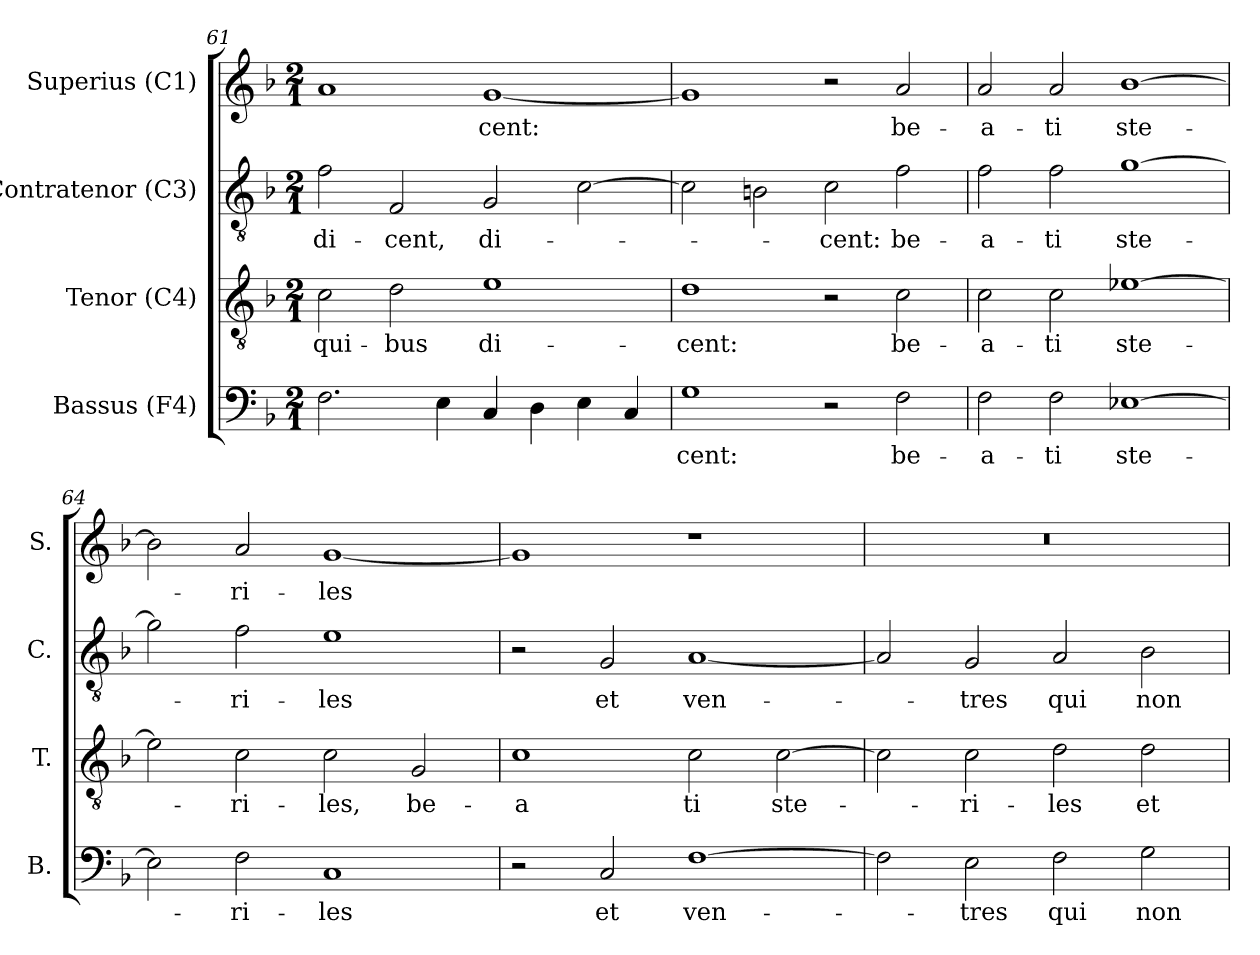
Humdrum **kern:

**kern	**text	**kern	**text	**kern	**text	**kern	**text
*part4	*part4	*part3	*part3	*part2	*part2	*part1	*part1
*staff4	*staff4	*staff3	*staff3	*staff2	*staff2	*staff1	*staff1
*I"Bassus (F4)	*	*I"Tenor (C4)	*	*I"Contratenor (C3)	*	*I"Superius (C1)	*
*I'B.	*	*I'T.	*	*I'C.	*	*I'S.	*
*clefF4	*	*clefGv2	*	*clefGv2	*	*clefG2	*
*	*	*ITrd7c12	*	*ITrd7c12	*	*	*
*k[b-]	*	*k[b-]	*	*k[b-]	*	*k[b-]	*
*F:	*	*F:	*	*F:	*	*F:	*
*M2/1	*	*M2/1	*	*M2/1	*	*M2/1	*
=61	=61	=61	=61	=61	=61	=61	=61
!	!	!	!LO:LY:b:color=#000000	!	!	!	!
!	!	!	!	!	!LO:LY:b:color=#000000	!	!
2.Fi\	.	2Ci\	qui-	2Fi\	di-	1ai	.
!	!	!	!LO:LY:b:color=#000000	!	!	!	!
!	!	!	!	!	!LO:LY:b:color=#000000	!	!
.	.	2Di\	-bus	2FFi/	-cent,	.	.
4Ei\	.	.	.	.	.	.	.
!	!	!	!LO:LY:b:color=#000000	!	!	!	!
!	!	!	!	!	!LO:LY:b:color=#000000	!	!
!	!	!	!	!	!	!	!LO:LY:b:color=#000000
4Ci/	.	1Ei	di-	2GGi/	di-	[1gi	-cent:
4Di\	.	.	.	.	.	.	.
4Ei\	.	.	.	[2Ci\	.	.	.
4Ci/	.	.	.	.	.	.	.
=62	=62	=62	=62	=62	=62	=62	=62
!	!LO:LY:b:color=#000000	!	!	!	!	!	!
!	!	!	!LO:LY:b:color=#000000	!	!	!	!
1Gi	-cent:	1Di	-cent:	2Ci\]	.	1gi]	.
.	.	.	.	2BBi\	.	.	.
!	!	!	!	!	!LO:LY:b:color=#000000	!	!
2r	.	2r	.	2Ci\	-cent:	2r	.
!	!LO:LY:b:color=#000000	!	!	!	!	!	!
!	!	!	!LO:LY:b:color=#000000	!	!	!	!
!	!	!	!	!	!LO:LY:b:color=#000000	!	!
!	!	!	!	!	!	!	!LO:LY:b:color=#000000
2Fi\	be-	2Ci\	be-	2Fi\	be-	2ai/	be-
=63	=63	=63	=63	=63	=63	=63	=63
!	!LO:LY:b:color=#000000	!	!	!	!	!	!
!	!	!	!LO:LY:b:color=#000000	!	!	!	!
!	!	!	!	!	!LO:LY:b:color=#000000	!	!
!	!	!	!	!	!	!	!LO:LY:b:color=#000000
2Fi\	-a-	2Ci\	-a-	2Fi\	-a-	2ai/	-a-
!	!LO:LY:b:color=#000000	!	!	!	!	!	!
!	!	!	!LO:LY:b:color=#000000	!	!	!	!
!	!	!	!	!	!LO:LY:b:color=#000000	!	!
!	!	!	!	!	!	!	!LO:LY:b:color=#000000
2Fi\	-ti	2Ci\	-ti	2Fi\	-ti	2ai/	-ti
!	!LO:LY:b:color=#000000	!	!	!	!	!	!
!	!	!	!LO:LY:b:color=#000000	!	!	!	!
!	!	!	!	!	!LO:LY:b:color=#000000	!	!
!	!	!	!	!	!	!	!LO:LY:b:color=#000000
[1E-i	ste-	[1E-Xi	ste-	[1Gi	ste-	[1b-i	ste-
=64	=64	=64	=64	=64	=64	=64	=64
2E-i\]	.	2E-i\]	.	2Gi\]	.	2b-i\]	.
!	!LO:LY:b:color=#000000	!	!	!	!	!	!
!	!	!	!LO:LY:b:color=#000000	!	!	!	!
!	!	!	!	!	!LO:LY:b:color=#000000	!	!
!	!	!	!	!	!	!	!LO:LY:b:color=#000000
2Fi\	-ri-	2Ci\	-ri-	2Fi\	-ri-	2ai/	-ri-
!	!LO:LY:b:color=#000000	!	!	!	!	!	!
!	!	!	!LO:LY:b:color=#000000	!	!	!	!
!	!	!	!	!	!LO:LY:b:color=#000000	!	!
!	!	!	!	!	!	!	!LO:LY:b:color=#000000
1Ci	-les	2Ci\	-les,	1Ei	-les	[1gi	-les
!	!	!	!LO:LY:b:color=#000000	!	!	!	!
.	.	2GGi/	be-	.	.	.	.
!!LO:LB:g=z
=65	=65	=65	=65	=65	=65	=65	=65
!	!	!	!LO:LY:b:color=#000000	!	!	!	!
2r	.	1Ci	-a	2r	.	1gi]	.
!	!LO:LY:b:color=#000000	!	!	!	!	!	!
!	!	!	!	!	!LO:LY:b:color=#000000	!	!
2Ci/	et	.	.	2GGi/	et	.	.
!	!LO:LY:b:color=#000000	!	!	!	!	!	!
!	!	!	!LO:LY:b:color=#000000	!	!	!	!
!	!	!	!	!	!LO:LY:b:color=#000000	!	!
[1Fi	ven-	2Ci\	ti	[1AAi	ven-	1r	.
!	!	!	!LO:LY:b:color=#000000	!	!	!	!
.	.	[2Ci\	ste-	.	.	.	.
=66	=66	=66	=66	=66	=66	=66	=66
!	!	!	!	!	!	!LO:N:vis=1	!
2Fi\]	.	2Ci\]	.	2AAi/]	.	0r	.
!	!LO:LY:b:color=#000000	!	!	!	!	!	!
!	!	!	!LO:LY:b:color=#000000	!	!	!	!
!	!	!	!	!	!LO:LY:b:color=#000000	!	!
2Ei\	-tres	2Ci\	-ri-	2GGi/	-tres	.	.
!	!LO:LY:b:color=#000000	!	!	!	!	!	!
!	!	!	!LO:LY:b:color=#000000	!	!	!	!
!	!	!	!	!	!LO:LY:b:color=#000000	!	!
2Fi\	qui	2Di\	-les	2AAi/	qui	.	.
!	!LO:LY:b:color=#000000	!	!	!	!	!	!
!	!	!	!LO:LY:b:color=#000000	!	!	!	!
!	!	!	!	!	!LO:LY:b:color=#000000	!	!
2Gi\	non	2Di\	et	2BB-i\	non	.	.
=	=	=	=	=	=	=	=
*-	*-	*-	*-	*-	*-	*-	*-
